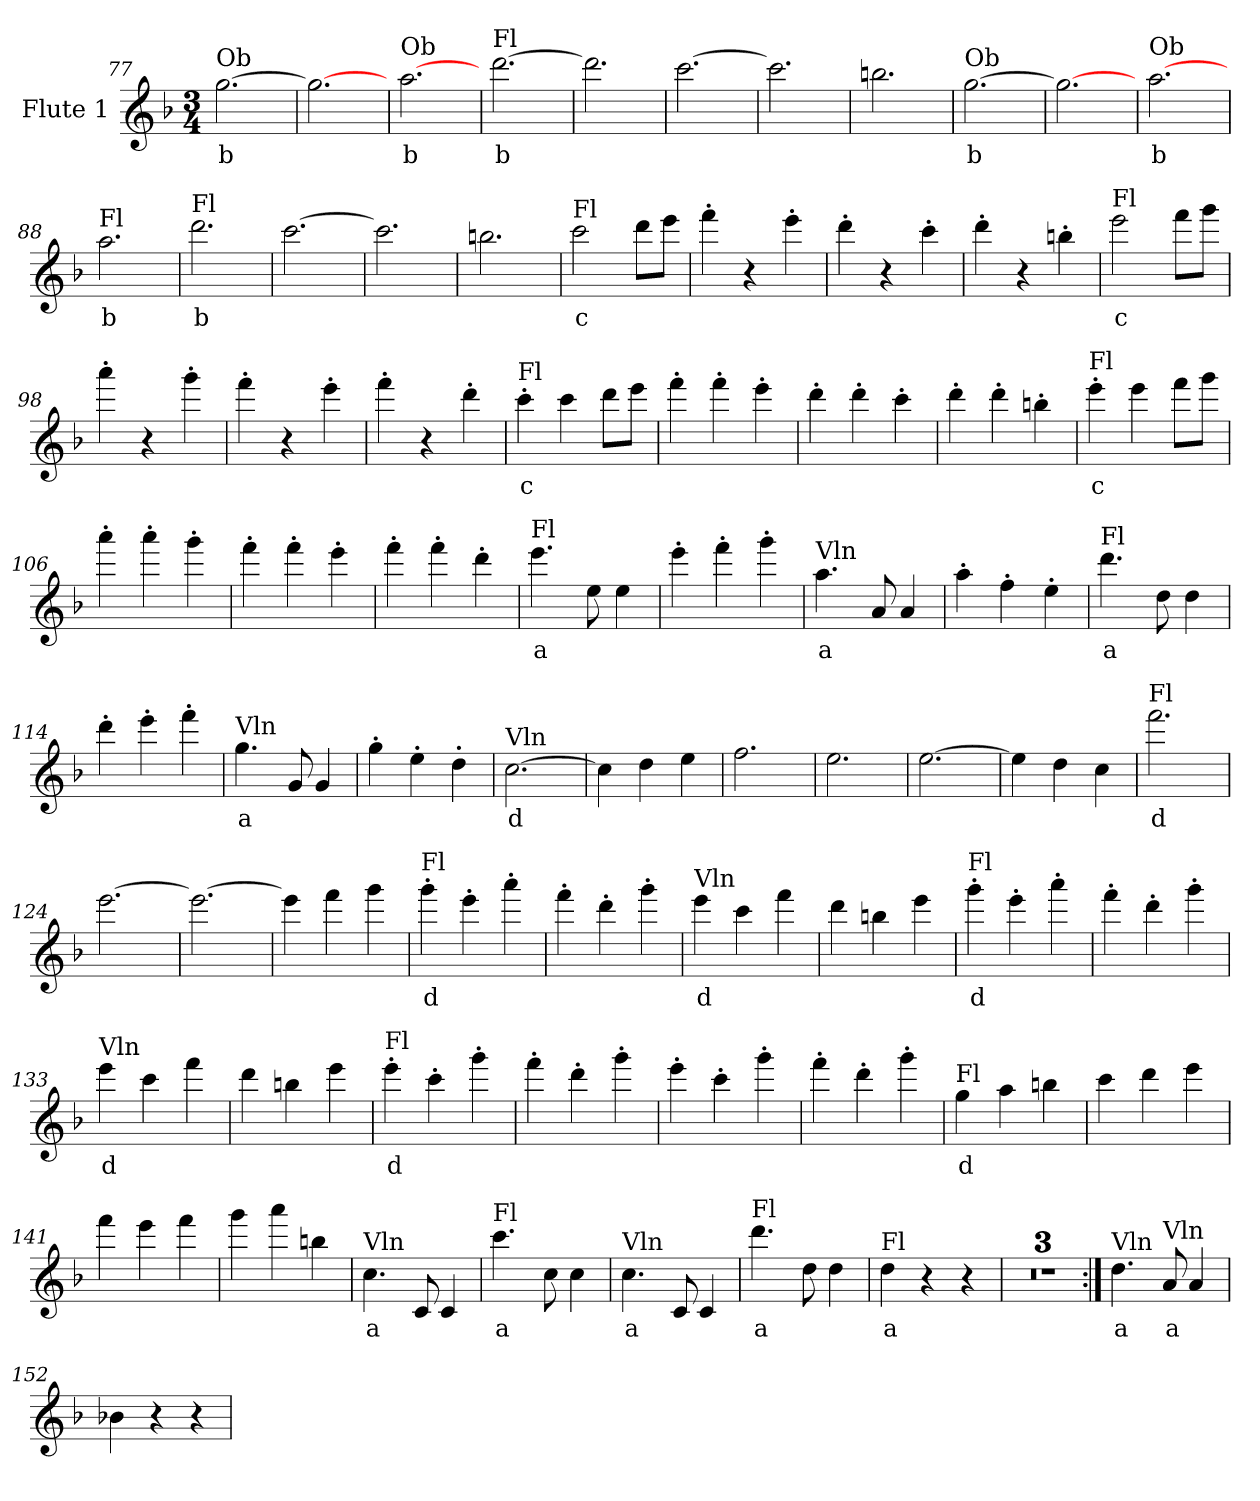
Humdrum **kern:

**kern	**text
*part1	*part1
*staff1	*staff1
*I"Flute 1	*
*I'Fl 1	*
*clefG2	*
*k[b-]	*
*M3/4	*
=77	=77
!LO:TX:a:t=Ob	!
!	!LO:LY:b:color=#FF0000
[2.gg	b
=78	=78
2.gg_	.
=79	=79
!LO:TX:a:t=Ob	!
!	!LO:LY:b:color=#FF0000
[2.aa	b
=80	=80
!LO:TX:a:t=Fl	!
!	!LO:LY:b:color=#FF0000
[2.ddd	b
=81	=81
2.ddd]	.
=82	=82
[2.ccc	.
=83	=83
2.ccc]	.
!!LO:PB:g=z
=84	=84
2.bbn	.
=85	=85
!LO:TX:a:t=Ob	!
!	!LO:LY:b:color=#FF0000
[2.gg	b
=86	=86
2.gg_	.
=87	=87
!LO:TX:a:t=Ob	!
!	!LO:LY:b:color=#FF0000
[2.aa	b
=88	=88
!LO:TX:a:t=Fl	!
!	!LO:LY:b:color=#FF0000
2.aa	b
=89	=89
!LO:TX:a:t=Fl	!
!	!LO:LY:b:color=#FF0000
2.ddd	b
=90	=90
[2.ccc	.
=91	=91
2.ccc]	.
=92	=92
2.bbn	.
=93	=93
!LO:TX:a:t=Fl	!
!	!LO:LY:b:color=#FF0000
2ccc	c
8ddd\L	.
8eee\J	.
=94	=94
4fff'	.
4r	.
4eee'	.
=95	=95
4ddd'	.
4r	.
4ccc'	.
!!LO:PB:g=z
=96	=96
4ddd'	.
4r	.
4bbn'	.
=97	=97
!LO:TX:a:t=Fl	!
!	!LO:LY:b:color=#FF0000
2eee	c
8fff\L	.
8ggg\J	.
=98	=98
4aaa'	.
4r	.
4ggg'	.
=99	=99
4fff'	.
4r	.
4eee'	.
=100	=100
4fff'	.
4r	.
4ddd'	.
=101	=101
!LO:TX:a:t=Fl	!
!	!LO:LY:b:color=#FF0000
4ccc'	c
4ccc	.
8ddd\L	.
8eee\J	.
=102	=102
4fff'	.
4fff'	.
4eee'	.
=103	=103
4ddd'	.
4ddd'	.
4ccc'	.
=104	=104
4ddd'	.
4ddd'	.
4bbn'	.
=105	=105
!LO:TX:a:t=Fl	!
!	!LO:LY:b:color=#FF0000
4eee'	c
4eee	.
8fff\L	.
8ggg\J	.
=106	=106
4aaa'	.
4aaa'	.
4ggg'	.
=107	=107
4fff'	.
4fff'	.
4eee'	.
!!LO:PB:g=z
=108	=108
4fff'	.
4fff'	.
4ddd'	.
=109	=109
!LO:TX:a:t=Fl	!
!	!LO:LY:b:color=#FF0000
4.eee	a
8ee	.
4ee	.
=110	=110
4eee'	.
4fff'	.
4ggg'	.
=111	=111
!LO:TX:a:t=Vln	!
!	!LO:LY:b:color=#FF0000
4.aa	a
8a	.
4a	.
=112	=112
4aa'	.
4ff'	.
4ee'	.
=113	=113
!LO:TX:a:t=Fl	!
!	!LO:LY:b:color=#FF0000
4.ddd	a
8dd	.
4dd	.
=114	=114
4ddd'	.
4eee'	.
4fff'	.
=115	=115
!LO:TX:a:t=Vln	!
!	!LO:LY:b:color=#FF0000
4.gg	a
8g	.
4g	.
=116	=116
4gg'	.
4ee'	.
4dd'	.
=117	=117
!LO:TX:a:t=Vln	!
!	!LO:LY:b:color=#FF0000
[2.cc	d
=118	=118
4cc]	.
4dd	.
4ee	.
=119	=119
2.ff	.
=120	=120
2.ee	.
!!LO:PB:g=z
=121	=121
[2.ee	.
=122	=122
4ee]	.
4dd	.
4cc	.
=123	=123
!LO:TX:a:t=Fl	!
!	!LO:LY:b:color=#FF0000
2.fff	d
=124	=124
[2.eee	.
=125	=125
2.eee_	.
=126	=126
4eee]	.
4fff	.
4ggg	.
=127	=127
!LO:TX:a:t=Fl	!
!	!LO:LY:b:color=#FF0000
4ggg'	d
4eee'	.
4aaa'	.
=128	=128
4fff'	.
4ddd'	.
4ggg'	.
=129	=129
!LO:TX:a:t=Vln	!
!	!LO:LY:b:color=#FF0000
4eee	d
4ccc	.
4fff	.
=130	=130
4ddd	.
4bbn	.
4eee	.
=131	=131
!LO:TX:a:t=Fl	!
!	!LO:LY:b:color=#FF0000
4ggg'	d
4eee'	.
4aaa'	.
=132	=132
4fff'	.
4ddd'	.
4ggg'	.
=133	=133
!LO:TX:a:t=Vln	!
!	!LO:LY:b:color=#FF0000
4eee	d
4ccc	.
4fff	.
=134	=134
4ddd	.
4bbn	.
4eee	.
!!LO:PB:g=z
=135	=135
!LO:TX:a:t=Fl	!
!	!LO:LY:b:color=#FF0000
4eee'	d
4ccc'	.
4ggg'	.
=136	=136
4fff'	.
4ddd'	.
4ggg'	.
=137	=137
4eee'	.
4ccc'	.
4ggg'	.
=138	=138
4fff'	.
4ddd'	.
4ggg'	.
=139	=139
!LO:TX:a:t=Fl	!
!	!LO:LY:b:color=#FF0000
4gg	d
4aa	.
4bbn	.
=140	=140
4ccc	.
4ddd	.
4eee	.
=141	=141
4fff	.
4eee	.
4fff	.
=142	=142
4ggg	.
4aaa	.
4bbn	.
=143	=143
!LO:TX:a:t=Vln	!
!	!LO:LY:b:color=#FF0000
4.cc	a
8c	.
4c	.
=144	=144
!LO:TX:a:t=Fl	!
!	!LO:LY:b:color=#FF0000
4.ccc	a
8cc	.
4cc	.
=145	=145
!LO:TX:a:t=Vln	!
!	!LO:LY:b:color=#FF0000
4.cc	a
8c	.
4c	.
=146	=146
!LO:TX:a:t=Fl	!
!	!LO:LY:b:color=#FF0000
4.ddd	a
8dd	.
4dd	.
!!LO:PB:g=z
=147	=147
!LO:TX:a:t=Fl	!
!	!LO:LY:b:color=#FF0000
4dd	a
4r	.
4r	.
=148	=148
2.r	.
=149	=149
2.r	.
=150	=150
2.r	.
=151:|!	=151:|!
!LO:TX:a:t=Vln	!
!	!LO:LY:b:color=#FF0000
4.dd	a
!LO:TX:a:t=Vln	!
!	!LO:LY:b:color=#FF0000
8a	a
4a	.
=152	=152
4b-X	.
4r	.
4r	.
=	=
*-	*-
